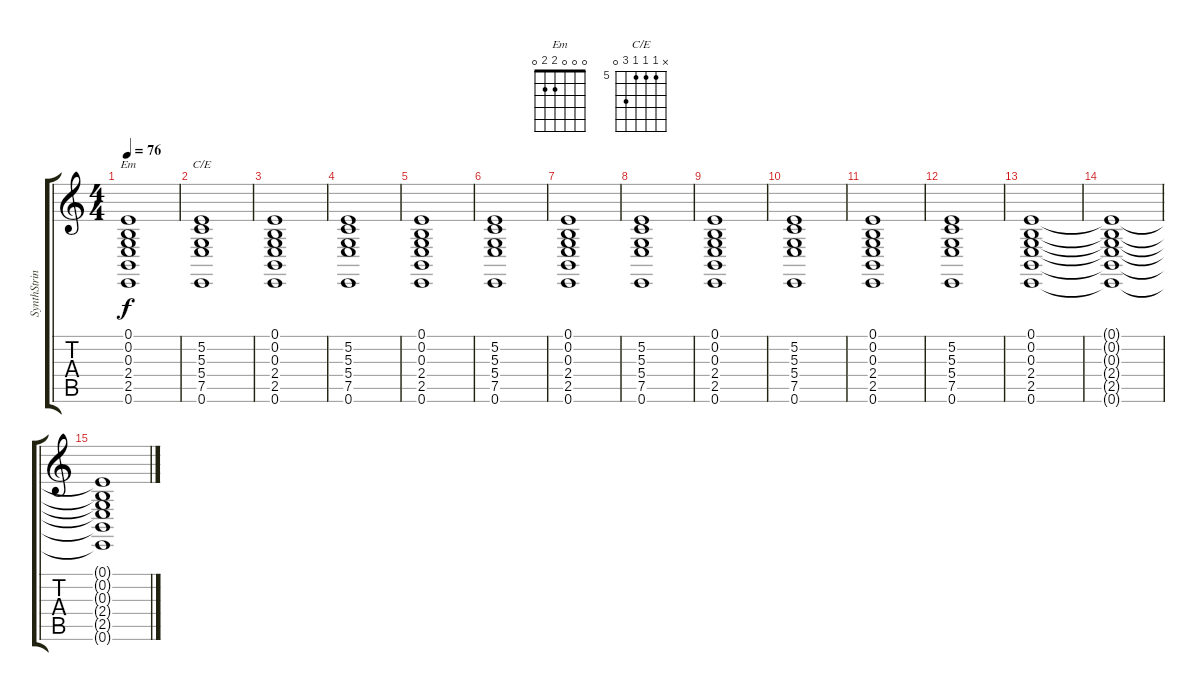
\track ("SynthStrings" "SynthStrin") {instrument synthstrings1}
\staff {score tabs}
\tuning (E4 B3 G3 D3 A2 E2) {hide}
\chord ("Em" 0 0 0 2 2 0)
\chord ("C/E" x 5 5 5 7 0) {firstfret 5}
\ts (4 4)
\tempo 76
\clef g2
\ks c
(0.1 0.2 0.3 2.4 2.5 0.6).1{ch "Em" dy f} |
(5.2 5.3 5.4 7.5 0.6).1{ch "C/E"} |
(0.1 0.2 0.3 2.4 2.5 0.6).1 |
(5.2 5.3 5.4 7.5 0.6).1 |
(0.1 0.2 0.3 2.4 2.5 0.6).1 |
(5.2 5.3 5.4 7.5 0.6).1 |
(0.1 0.2 0.3 2.4 2.5 0.6).1 |
(5.2 5.3 5.4 7.5 0.6).1 |
(0.1 0.2 0.3 2.4 2.5 0.6).1 |
(5.2 5.3 5.4 7.5 0.6).1 |
(0.1 0.2 0.3 2.4 2.5 0.6).1 |
(5.2 5.3 5.4 7.5 0.6).1 |
(0.1 0.2 0.3 2.4 2.5 0.6).1 |
(0.1{t} 0.2{t} 0.3{t} 2.4{t} 2.5{t} 0.6{t}).1 |
(0.1{t} 0.2{t} 0.3{t} 2.4{t} 2.5{t} 0.6{t}).1
